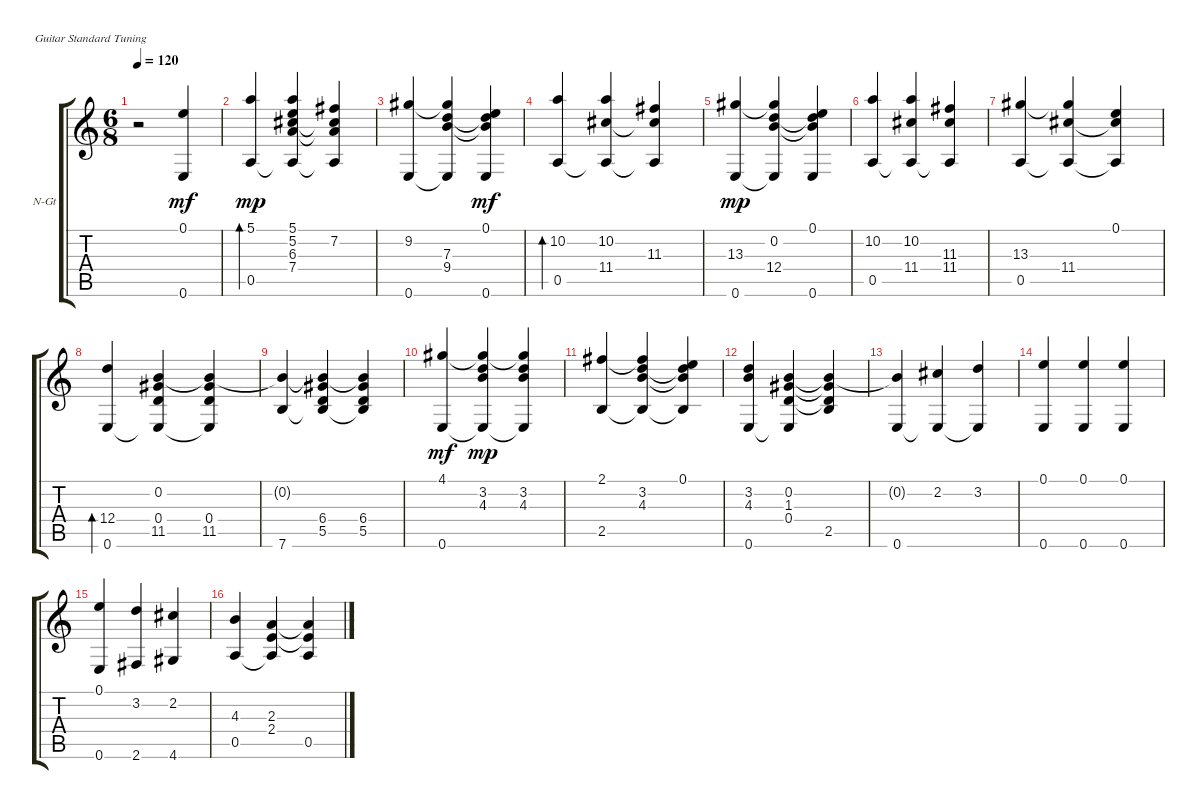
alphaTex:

\bracketExtendMode groupsimilarinstruments
\firstSystemTrackNameOrientation horizontal
\otherSystemsTrackNameOrientation horizontal
\track ("Guitarra" "N-Gt") {instrument acousticguitarnylon}
\staff {score tabs}
\tuning (E4 B3 G3 D3 A2 E2)
\ts (6 8)
\tempo 120
\clef g2
\ks c
r.2{dy mf instrument acousticguitarnylon} (0.1 0.6).4 |
(5.1 0.5).4{bd 115 dy mp} (0.5{t} 5.1 6.3 7.4 5.2).4 (0.5{t} 6.3{t} 7.4{t} 7.2).4 |
(9.2 0.6).4 (9.2{t} 0.6{t} 7.3 9.4).4 (0.6 7.3{t} 9.4{t} 0.1).4{dy mf} |
(10.2 0.5).4{bd 114} (0.5{t} 10.2 11.4).4 (0.5{t} 11.4{t} 11.3).4 |
(13.3 0.6).4{dy mp} (13.3{t} 0.6{t} 12.4 0.2).4 (0.6 12.4{t} 0.2{t} 0.1).4 |
(10.2 0.5).4 (0.5{t} 10.2 11.4).4 (0.5{t} 11.3 11.4).4 |
(13.3 0.5).4 (13.3{t} 0.5{t} 11.4).4 (0.5{t} 11.4{t} 0.1).4 |
(12.4 0.6).4{bd 114} (0.6{t} 0.2 11.5 0.4).4 (0.6{t} 0.2{t} 11.5 0.4).4 |
(0.2{t} 7.6).4 (0.2{t} 7.6{t} 6.4 5.5).4 (0.2{t} 7.6{t} 6.4 5.5).4 |
(4.1 0.6).4{dy mf} (4.1{t} 0.6{t} 3.2 4.3).4{dy mp} (4.1{t} 0.6{t} 3.2 4.3).4 |
(2.1 2.5).4 (2.1{t} 2.5{t} 3.2 4.3).4 (2.5{t} 3.2{t} 4.3{t} 0.1).4 |
(3.2 0.6 4.3).4 (0.6{t} 0.2 1.3 0.4).4 (0.2{t} 1.3{t} 0.4{t} 2.5).4 |
(0.2{t} 0.6).4 (0.6{t} 2.2).4 (0.6{t} 3.2).4 |
(0.1 0.6).4 (0.6 0.1).4 (0.6 0.1).4 |
(0.1 0.6).4 (3.2 2.6).4 (2.2 4.6).4 |
(4.3 0.5).4 (0.5{t} 2.3 2.4).4 (2.3{t} 2.4{t} 0.5).4
